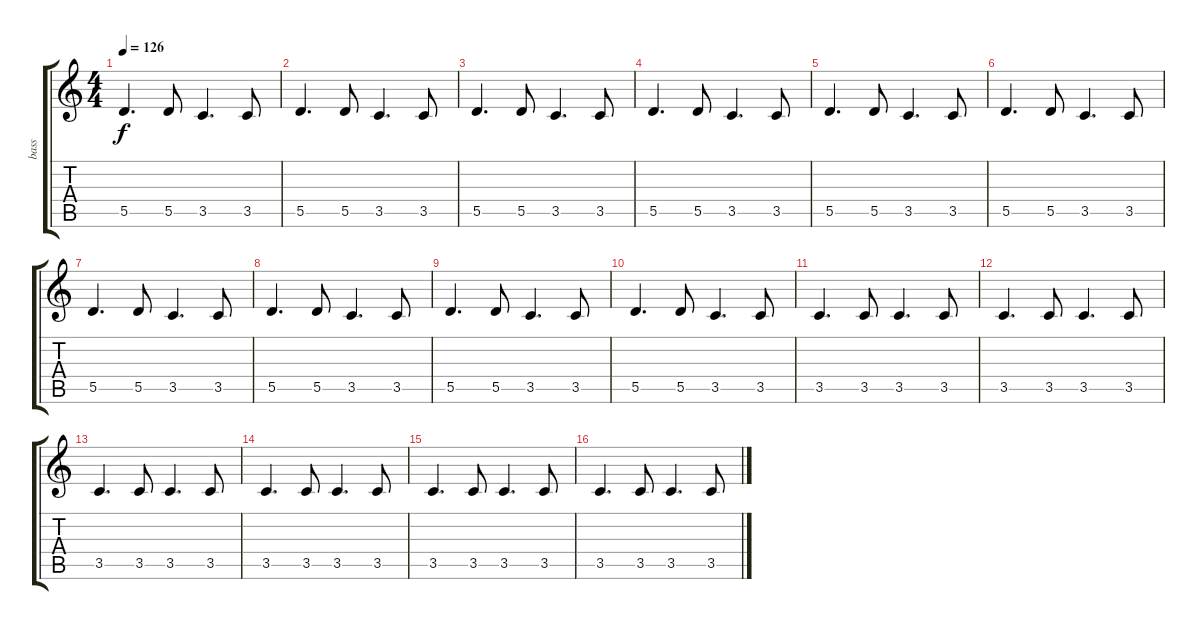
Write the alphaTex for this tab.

\track ("bass" "bass") {instrument acousticguitarnylon}
\staff {score tabs}
\tuning (E4 B3 G3 D3 A2 E2) {hide}
\ts (4 4)
\tempo 126
\clef g2
\ks c
5.5.4{d dy f} 5.5.8 3.5.4{d} 3.5.8 |
5.5.4{d} 5.5.8 3.5.4{d} 3.5.8 |
5.5.4{d} 5.5.8 3.5.4{d} 3.5.8 |
5.5.4{d} 5.5.8 3.5.4{d} 3.5.8 |
5.5.4{d} 5.5.8 3.5.4{d} 3.5.8 |
5.5.4{d} 5.5.8 3.5.4{d} 3.5.8 |
5.5.4{d} 5.5.8 3.5.4{d} 3.5.8 |
5.5.4{d} 5.5.8 3.5.4{d} 3.5.8 |
5.5.4{d} 5.5.8 3.5.4{d} 3.5.8 |
5.5.4{d} 5.5.8 3.5.4{d} 3.5.8 |
3.5.4{d} 3.5.8 3.5.4{d} 3.5.8 |
3.5.4{d} 3.5.8 3.5.4{d} 3.5.8 |
3.5.4{d} 3.5.8 3.5.4{d} 3.5.8 |
3.5.4{d} 3.5.8 3.5.4{d} 3.5.8 |
3.5.4{d} 3.5.8 3.5.4{d} 3.5.8 |
3.5.4{d} 3.5.8 3.5.4{d} 3.5.8
